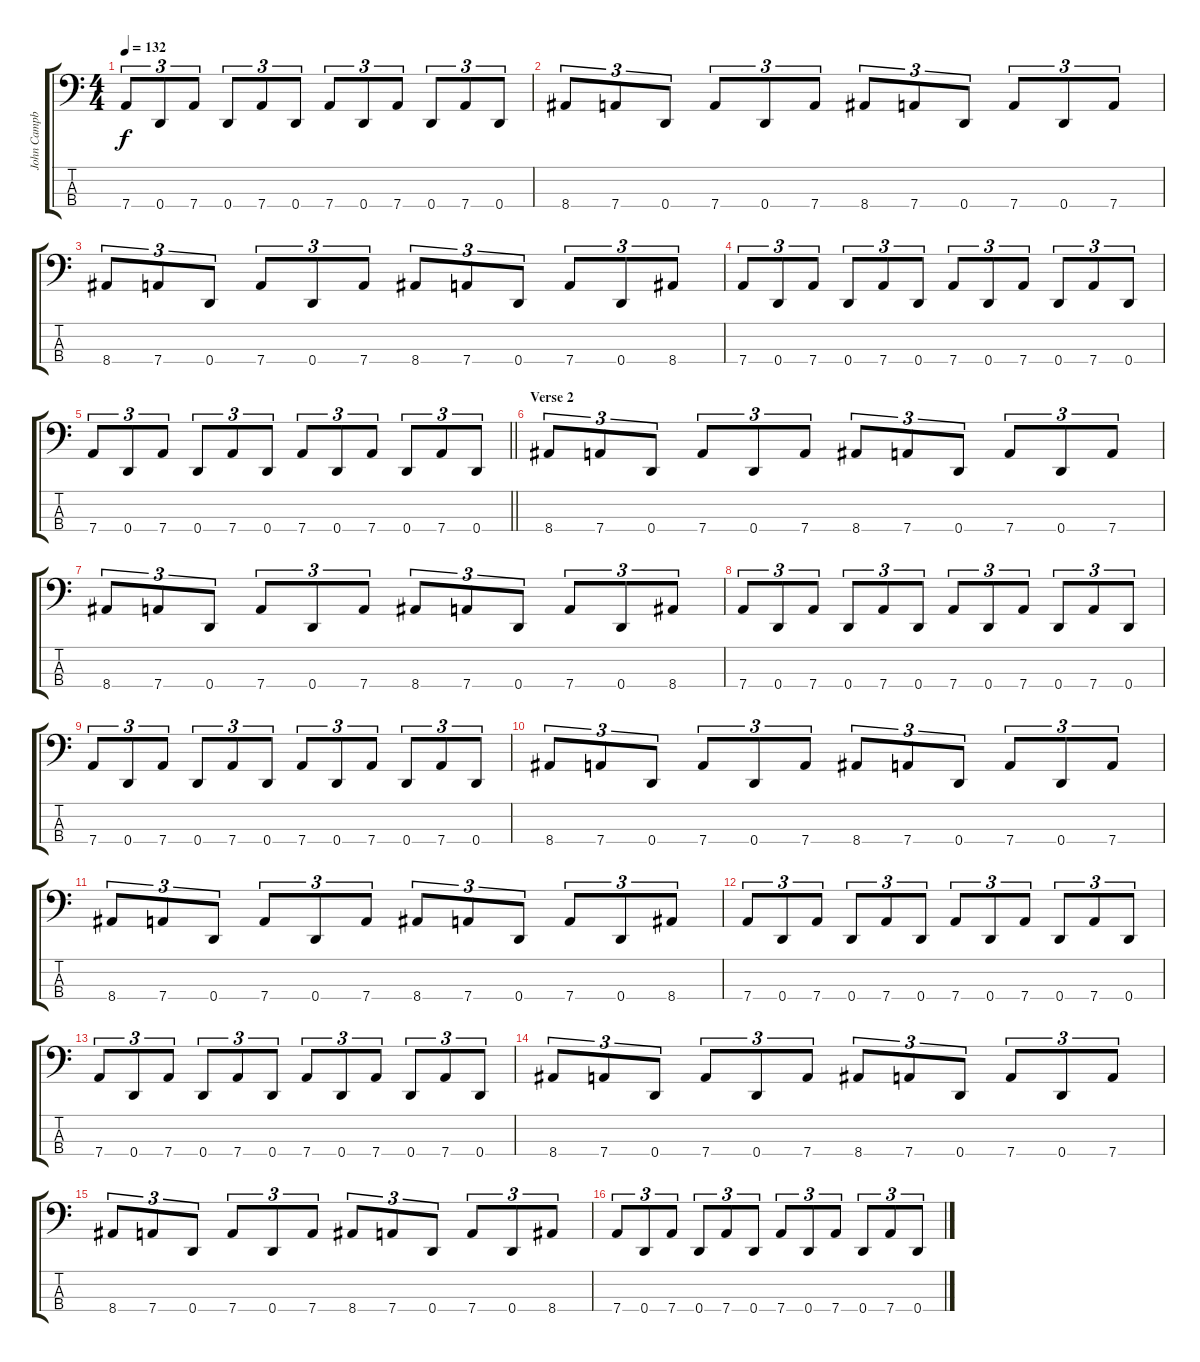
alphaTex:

\track ("John Campbell" "John Campb") {instrument electricbasspick}
\staff {score tabs}
\tuning (G2 D2 A1 D1) {hide}
\ts (4 4)
\tempo 132
\clef f4
\ks c
7.4.8{tu (3 2) dy f} 0.4.8{tu (3 2)} 7.4.8{tu (3 2)} 0.4.8{tu (3 2)} 7.4.8{tu (3 2)} 0.4.8{tu (3 2)} 7.4.8{tu (3 2)} 0.4.8{tu (3 2)} 7.4.8{tu (3 2)} 0.4.8{tu (3 2)} 7.4.8{tu (3 2)} 0.4.8{tu (3 2)} |
8.4.8{tu (3 2)} 7.4.8{tu (3 2)} 0.4.8{tu (3 2)} 7.4.8{tu (3 2)} 0.4.8{tu (3 2)} 7.4.8{tu (3 2)} 8.4.8{tu (3 2)} 7.4.8{tu (3 2)} 0.4.8{tu (3 2)} 7.4.8{tu (3 2)} 0.4.8{tu (3 2)} 7.4.8{tu (3 2)} |
8.4.8{tu (3 2)} 7.4.8{tu (3 2)} 0.4.8{tu (3 2)} 7.4.8{tu (3 2)} 0.4.8{tu (3 2)} 7.4.8{tu (3 2)} 8.4.8{tu (3 2)} 7.4.8{tu (3 2)} 0.4.8{tu (3 2)} 7.4.8{tu (3 2)} 0.4.8{tu (3 2)} 8.4.8{tu (3 2)} |
7.4.8{tu (3 2)} 0.4.8{tu (3 2)} 7.4.8{tu (3 2)} 0.4.8{tu (3 2)} 7.4.8{tu (3 2)} 0.4.8{tu (3 2)} 7.4.8{tu (3 2)} 0.4.8{tu (3 2)} 7.4.8{tu (3 2)} 0.4.8{tu (3 2)} 7.4.8{tu (3 2)} 0.4.8{tu (3 2)} |
\barLineRight lightlight
7.4.8{tu (3 2)} 0.4.8{tu (3 2)} 7.4.8{tu (3 2)} 0.4.8{tu (3 2)} 7.4.8{tu (3 2)} 0.4.8{tu (3 2)} 7.4.8{tu (3 2)} 0.4.8{tu (3 2)} 7.4.8{tu (3 2)} 0.4.8{tu (3 2)} 7.4.8{tu (3 2)} 0.4.8{tu (3 2)} |
\section ("" "Verse 2")
8.4.8{tu (3 2)} 7.4.8{tu (3 2)} 0.4.8{tu (3 2)} 7.4.8{tu (3 2)} 0.4.8{tu (3 2)} 7.4.8{tu (3 2)} 8.4.8{tu (3 2)} 7.4.8{tu (3 2)} 0.4.8{tu (3 2)} 7.4.8{tu (3 2)} 0.4.8{tu (3 2)} 7.4.8{tu (3 2)} |
8.4.8{tu (3 2)} 7.4.8{tu (3 2)} 0.4.8{tu (3 2)} 7.4.8{tu (3 2)} 0.4.8{tu (3 2)} 7.4.8{tu (3 2)} 8.4.8{tu (3 2)} 7.4.8{tu (3 2)} 0.4.8{tu (3 2)} 7.4.8{tu (3 2)} 0.4.8{tu (3 2)} 8.4.8{tu (3 2)} |
7.4.8{tu (3 2)} 0.4.8{tu (3 2)} 7.4.8{tu (3 2)} 0.4.8{tu (3 2)} 7.4.8{tu (3 2)} 0.4.8{tu (3 2)} 7.4.8{tu (3 2)} 0.4.8{tu (3 2)} 7.4.8{tu (3 2)} 0.4.8{tu (3 2)} 7.4.8{tu (3 2)} 0.4.8{tu (3 2)} |
7.4.8{tu (3 2)} 0.4.8{tu (3 2)} 7.4.8{tu (3 2)} 0.4.8{tu (3 2)} 7.4.8{tu (3 2)} 0.4.8{tu (3 2)} 7.4.8{tu (3 2)} 0.4.8{tu (3 2)} 7.4.8{tu (3 2)} 0.4.8{tu (3 2)} 7.4.8{tu (3 2)} 0.4.8{tu (3 2)} |
8.4.8{tu (3 2)} 7.4.8{tu (3 2)} 0.4.8{tu (3 2)} 7.4.8{tu (3 2)} 0.4.8{tu (3 2)} 7.4.8{tu (3 2)} 8.4.8{tu (3 2)} 7.4.8{tu (3 2)} 0.4.8{tu (3 2)} 7.4.8{tu (3 2)} 0.4.8{tu (3 2)} 7.4.8{tu (3 2)} |
8.4.8{tu (3 2)} 7.4.8{tu (3 2)} 0.4.8{tu (3 2)} 7.4.8{tu (3 2)} 0.4.8{tu (3 2)} 7.4.8{tu (3 2)} 8.4.8{tu (3 2)} 7.4.8{tu (3 2)} 0.4.8{tu (3 2)} 7.4.8{tu (3 2)} 0.4.8{tu (3 2)} 8.4.8{tu (3 2)} |
7.4.8{tu (3 2)} 0.4.8{tu (3 2)} 7.4.8{tu (3 2)} 0.4.8{tu (3 2)} 7.4.8{tu (3 2)} 0.4.8{tu (3 2)} 7.4.8{tu (3 2)} 0.4.8{tu (3 2)} 7.4.8{tu (3 2)} 0.4.8{tu (3 2)} 7.4.8{tu (3 2)} 0.4.8{tu (3 2)} |
7.4.8{tu (3 2)} 0.4.8{tu (3 2)} 7.4.8{tu (3 2)} 0.4.8{tu (3 2)} 7.4.8{tu (3 2)} 0.4.8{tu (3 2)} 7.4.8{tu (3 2)} 0.4.8{tu (3 2)} 7.4.8{tu (3 2)} 0.4.8{tu (3 2)} 7.4.8{tu (3 2)} 0.4.8{tu (3 2)} |
8.4.8{tu (3 2)} 7.4.8{tu (3 2)} 0.4.8{tu (3 2)} 7.4.8{tu (3 2)} 0.4.8{tu (3 2)} 7.4.8{tu (3 2)} 8.4.8{tu (3 2)} 7.4.8{tu (3 2)} 0.4.8{tu (3 2)} 7.4.8{tu (3 2)} 0.4.8{tu (3 2)} 7.4.8{tu (3 2)} |
8.4.8{tu (3 2)} 7.4.8{tu (3 2)} 0.4.8{tu (3 2)} 7.4.8{tu (3 2)} 0.4.8{tu (3 2)} 7.4.8{tu (3 2)} 8.4.8{tu (3 2)} 7.4.8{tu (3 2)} 0.4.8{tu (3 2)} 7.4.8{tu (3 2)} 0.4.8{tu (3 2)} 8.4.8{tu (3 2)} |
7.4.8{tu (3 2)} 0.4.8{tu (3 2)} 7.4.8{tu (3 2)} 0.4.8{tu (3 2)} 7.4.8{tu (3 2)} 0.4.8{tu (3 2)} 7.4.8{tu (3 2)} 0.4.8{tu (3 2)} 7.4.8{tu (3 2)} 0.4.8{tu (3 2)} 7.4.8{tu (3 2)} 0.4.8{tu (3 2)}
